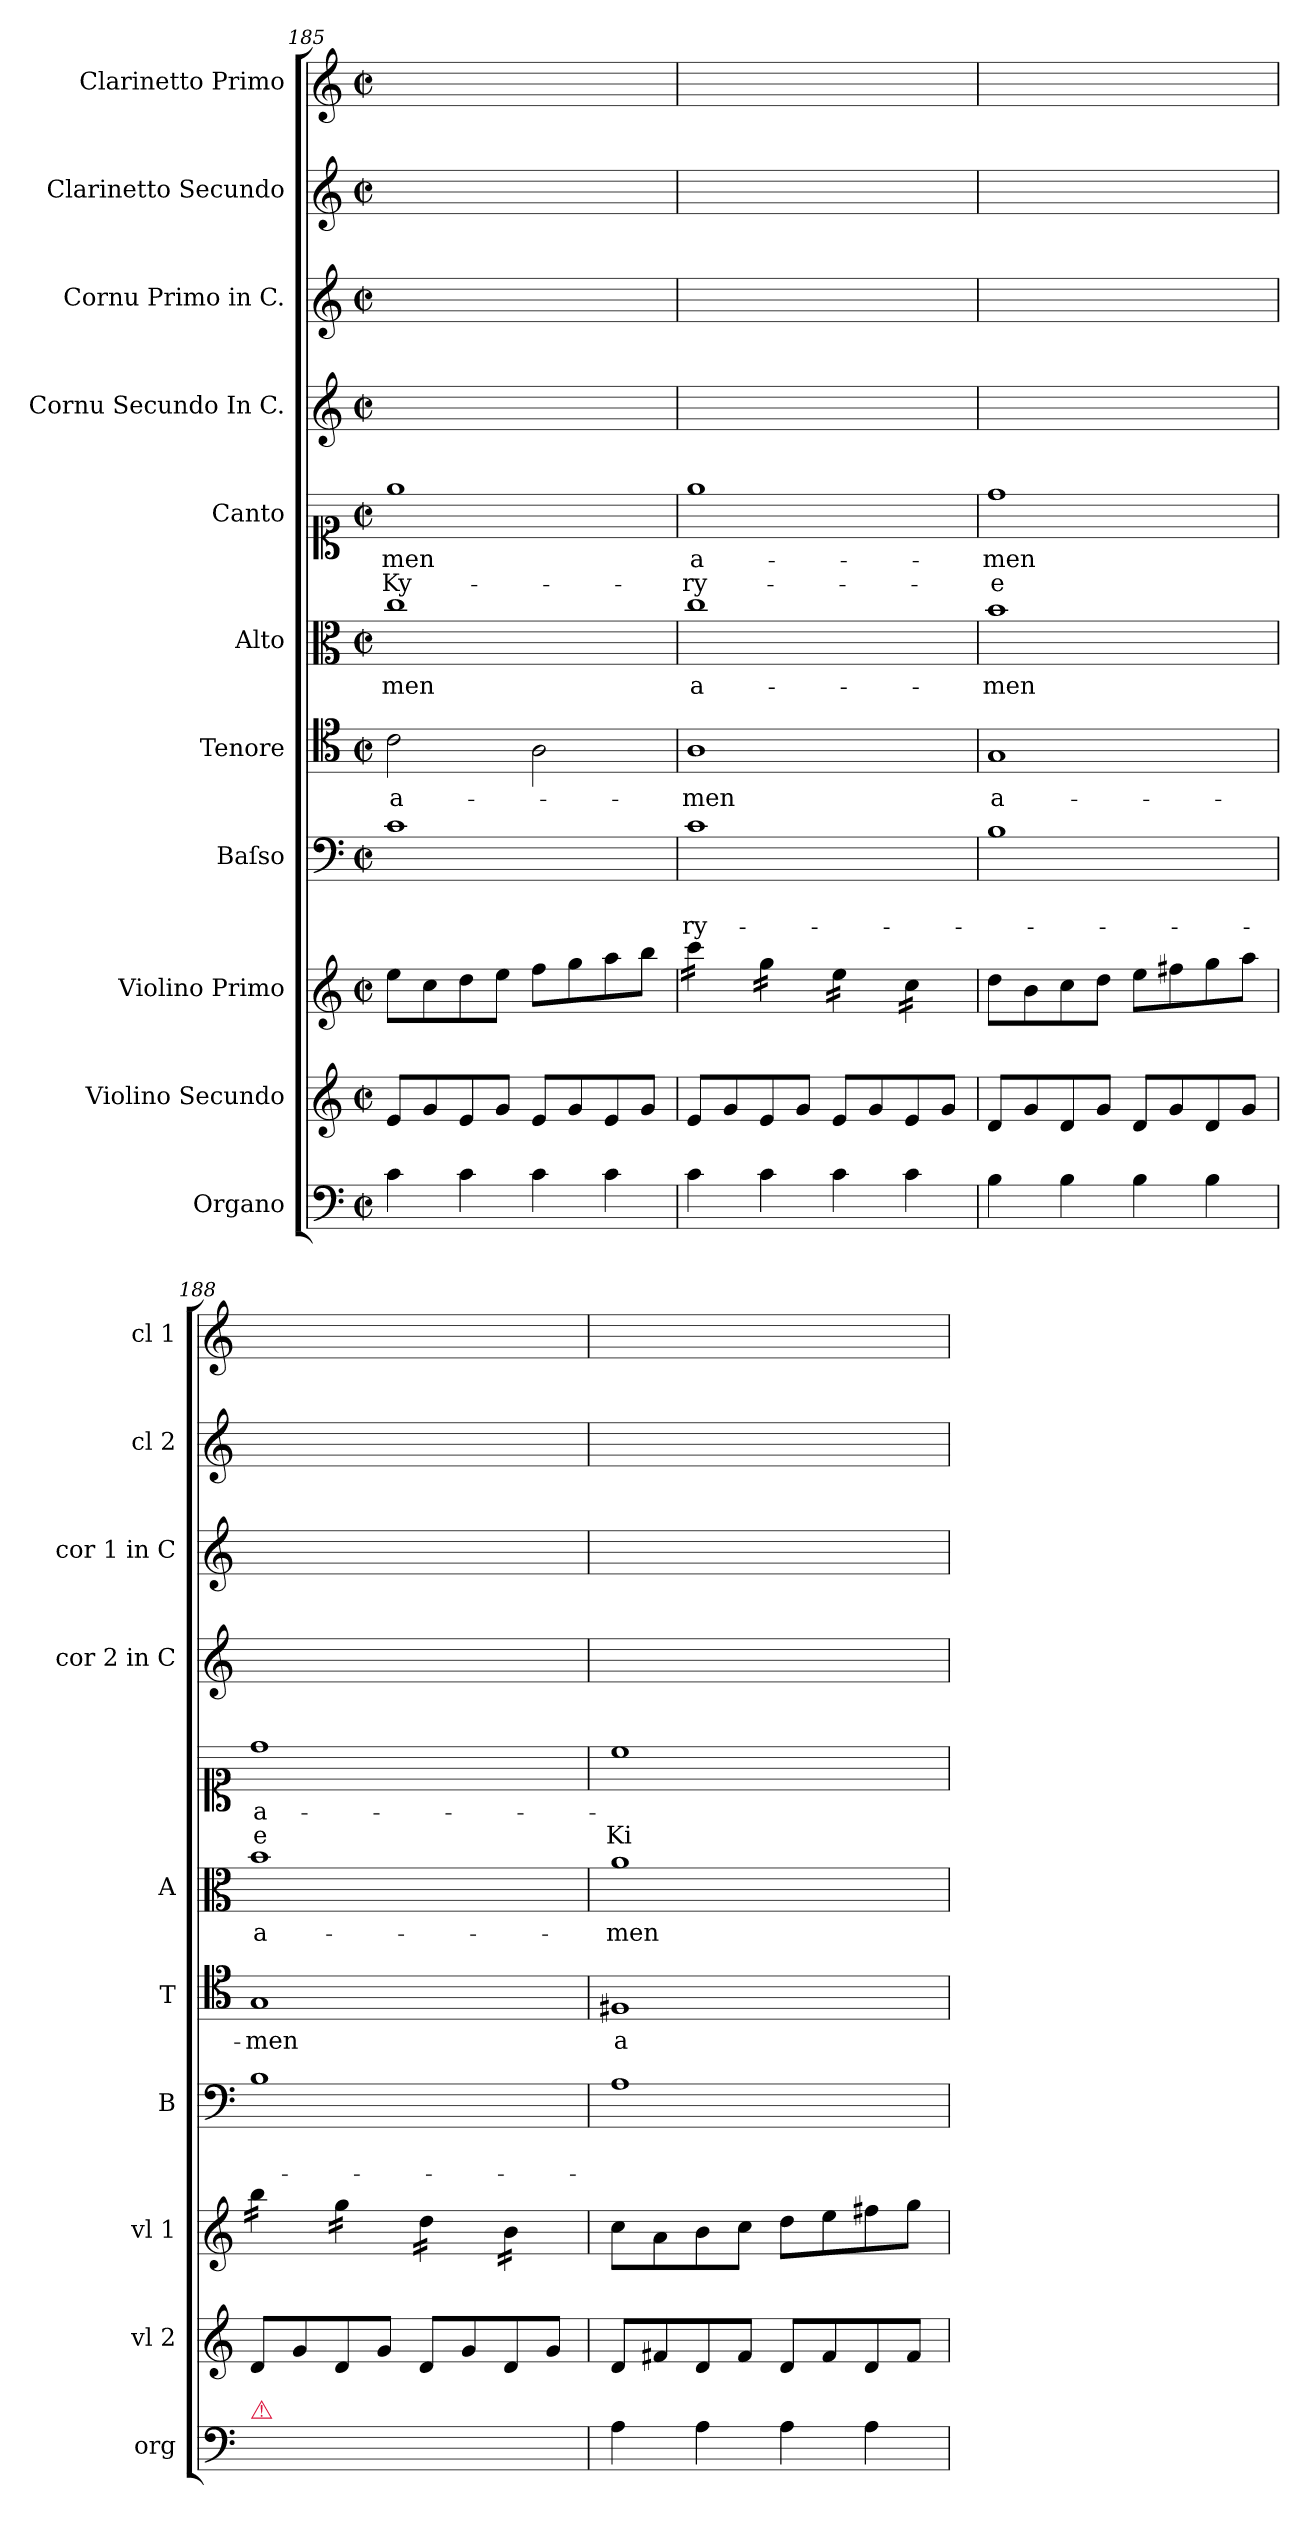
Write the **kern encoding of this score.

**kern	**kern	**kern	**kern	**text	**text	**kern	**text	**kern	**text	**kern	**text	**text	**kern	**kern	**kern	**kern
*part11	*part10	*part9	*part8	*part8	*part8	*part7	*part7	*part6	*part6	*part5	*part5	*part5	*part4	*part3	*part2	*part1
*staff11	*staff10	*staff9	*staff8	*staff8	*staff8	*staff7	*staff7	*staff6	*staff6	*staff5	*staff5	*staff5	*staff4	*staff3	*staff2	*staff1
*I"Organo	*I"Violino Secundo	*I"Violino Primo	*I"Baſso	*	*	*I"Tenore	*	*I"Alto	*	*I"Canto	*	*	*I"Cornu Secundo In C.	*I"Cornu Primo in C.	*I"Clarinetto Secundo	*I"Clarinetto Primo
*I'org	*I'vl 2	*I'vl 1	*I'B	*	*	*I'T	*	*I'A	*	*	*	*	*I'cor 2 in C	*I'cor 1 in C	*I'cl 2	*I'cl 1
*clefF4	*clefG2	*clefG2	*clefF4	*	*	*clefC4	*	*clefC3	*	*clefC1	*	*	*clefG2	*clefG2	*clefG2	*clefG2
*	*	*	*	*	*	*	*	*	*	*	*	*	*ITrd8c12	*ITrd8c12	*	*
*k[]	*k[]	*k[]	*k[]	*	*	*k[]	*	*k[]	*	*k[]	*	*	*k[]	*k[]	*k[]	*k[]
*C:	*C:	*C:	*C:	*	*	*C:	*	*C:	*	*C:	*	*	*C:	*C:	*C:	*C:
*M2/2	*M2/2	*M2/2	*M2/2	*	*	*M2/2	*	*M2/2	*	*M2/2	*	*	*M2/2	*M2/2	*M2/2	*M2/2
*met(c|)	*met(c|)	*met(c|)	*met(c|)	*	*	*met(c|)	*	*met(c|)	*	*met(c|)	*	*	*met(c|)	*met(c|)	*met(c|)	*met(c|)
=185	=185	=185	=185	=185	=185	=185	=185	=185	=185	=185	=185	=185	=185	=185	=185	=185
4c\	8e/L	8ee\L	1c	.	.	2c\	a-	1cc	-men	1ee	-men	Ky-	1cyy	1eyy	1eeyy	1ggyy
.	8g/	8cc\	.	.	.	.	.	.	.	.	.	.	.	.	.	.
4c\	8e/	8dd\	.	.	.	.	.	.	.	.	.	.	.	.	.	.
.	8g/J	8ee\J	.	.	.	.	.	.	.	.	.	.	.	.	.	.
4c\	8e/L	8ff\L	.	.	.	2A\	.	.	.	.	.	.	.	.	.	.
.	8g/	8gg\	.	.	.	.	.	.	.	.	.	.	.	.	.	.
4c\	8e/	8aa\	.	.	.	.	.	.	.	.	.	.	.	.	.	.
.	8g/J	8bb\J	.	.	.	.	.	.	.	.	.	.	.	.	.	.
=186	=186	=186	=186	=186	=186	=186	=186	=186	=186	=186	=186	=186	=186	=186	=186	=186
*	*	*tremolo	*	*	*	*	*	*	*	*	*	*	*	*	*	*
4c\	8e/L	16ccc\LL	1c	.	-ry-	1A	-men	1cc	a-	1ee	a-	-ry-	1cyy	1eyy	1eeyy	1ggyy
.	.	16ccc\	.	.	.	.	.	.	.	.	.	.	.	.	.	.
.	8g/	16ccc\	.	.	.	.	.	.	.	.	.	.	.	.	.	.
.	.	16ccc\JJ	.	.	.	.	.	.	.	.	.	.	.	.	.	.
4c\	8e/	16gg\LL	.	.	.	.	.	.	.	.	.	.	.	.	.	.
.	.	16gg\	.	.	.	.	.	.	.	.	.	.	.	.	.	.
.	8g/J	16gg\	.	.	.	.	.	.	.	.	.	.	.	.	.	.
.	.	16gg\JJ	.	.	.	.	.	.	.	.	.	.	.	.	.	.
4c\	8e/L	16ee\LL	.	.	.	.	.	.	.	.	.	.	.	.	.	.
.	.	16ee\	.	.	.	.	.	.	.	.	.	.	.	.	.	.
.	8g/	16ee\	.	.	.	.	.	.	.	.	.	.	.	.	.	.
.	.	16ee\JJ	.	.	.	.	.	.	.	.	.	.	.	.	.	.
4c\	8e/	16cc\LL	.	.	.	.	.	.	.	.	.	.	.	.	.	.
.	.	16cc\	.	.	.	.	.	.	.	.	.	.	.	.	.	.
.	8g/J	16cc\	.	.	.	.	.	.	.	.	.	.	.	.	.	.
.	.	16cc\JJ	.	.	.	.	.	.	.	.	.	.	.	.	.	.
*	*	*Xtremolo	*	*	*	*	*	*	*	*	*	*	*	*	*	*
=187	=187	=187	=187	=187	=187	=187	=187	=187	=187	=187	=187	=187	=187	=187	=187	=187
!	!	!	!	!	!	!	!LO:LY:i	!	!	!	!	!	!	!	!	!
4B\	8d/L	8dd\L	1B	.	.	1G	a-	1b	-men	1dd	-men	-e	1Gyy	1dyy	1ddyy	1ggyy
.	8g/	8b\	.	.	.	.	.	.	.	.	.	.	.	.	.	.
4B\	8d/	8cc\	.	.	.	.	.	.	.	.	.	.	.	.	.	.
.	8g/J	8dd\J	.	.	.	.	.	.	.	.	.	.	.	.	.	.
4B\	8d/L	8ee\L	.	.	.	.	.	.	.	.	.	.	.	.	.	.
.	8g/	8ff#X\	.	.	.	.	.	.	.	.	.	.	.	.	.	.
4B\	8d/	8gg\	.	.	.	.	.	.	.	.	.	.	.	.	.	.
.	8g/J	8aa\J	.	.	.	.	.	.	.	.	.	.	.	.	.	.
=188	=188	=188	=188	=188	=188	=188	=188	=188	=188	=188	=188	=188	=188	=188	=188	=188
!LO:TX:a:color=crimson:t=⚠	!	!	!	!	!	!	!	!	!	!	!	!	!	!	!	!
!	!	!	!	!	!	!	!LO:LY:i	!	!	!	!	!	!	!	!	!
*	*	*tremolo	*	*	*	*	*	*	*	*	*	*	*	*	*	*
1ryy	8d/L	16bb\LL	1B	.	.	1G	-men	1b	a-	1dd	a-	e	1Gyy	1dyy	1ddyy	1ggyy
.	.	16bb\	.	.	.	.	.	.	.	.	.	.	.	.	.	.
.	8g/	16bb\	.	.	.	.	.	.	.	.	.	.	.	.	.	.
.	.	16bb\JJ	.	.	.	.	.	.	.	.	.	.	.	.	.	.
.	8d/	16gg\LL	.	.	.	.	.	.	.	.	.	.	.	.	.	.
.	.	16gg\	.	.	.	.	.	.	.	.	.	.	.	.	.	.
.	8g/J	16gg\	.	.	.	.	.	.	.	.	.	.	.	.	.	.
.	.	16gg\JJ	.	.	.	.	.	.	.	.	.	.	.	.	.	.
.	8d/L	16dd\LL	.	.	.	.	.	.	.	.	.	.	.	.	.	.
.	.	16dd\	.	.	.	.	.	.	.	.	.	.	.	.	.	.
.	8g/	16dd\	.	.	.	.	.	.	.	.	.	.	.	.	.	.
.	.	16dd\JJ	.	.	.	.	.	.	.	.	.	.	.	.	.	.
.	8d/	16b\LL	.	.	.	.	.	.	.	.	.	.	.	.	.	.
.	.	16b\	.	.	.	.	.	.	.	.	.	.	.	.	.	.
.	8g/J	16b\	.	.	.	.	.	.	.	.	.	.	.	.	.	.
.	.	16b\JJ	.	.	.	.	.	.	.	.	.	.	.	.	.	.
*	*	*Xtremolo	*	*	*	*	*	*	*	*	*	*	*	*	*	*
=189	=189	=189	=189	=189	=189	=189	=189	=189	=189	=189	=189	=189	=189	=189	=189	=189
4A\	8d/L	8cc\L	1A	.	.	1F#X	a-	1a	-men	1cc	.	Ki-	1ryy	1ryy	1ccyy	1ff#Xyy
.	8f#X/	8a\	.	.	.	.	.	.	.	.	.	.	.	.	.	.
4A\	8d/	8b\	.	.	.	.	.	.	.	.	.	.	.	.	.	.
.	8f#/J	8cc\J	.	.	.	.	.	.	.	.	.	.	.	.	.	.
4A\	8d/L	8dd\L	.	.	.	.	.	.	.	.	.	.	.	.	.	.
.	8f#/	8ee\	.	.	.	.	.	.	.	.	.	.	.	.	.	.
4A\	8d/	8ff#X\	.	.	.	.	.	.	.	.	.	.	.	.	.	.
.	8f#/J	8gg\J	.	.	.	.	.	.	.	.	.	.	.	.	.	.
=	=	=	=	=	=	=	=	=	=	=	=	=	=	=	=	=
*-	*-	*-	*-	*-	*-	*-	*-	*-	*-	*-	*-	*-	*-	*-	*-	*-
